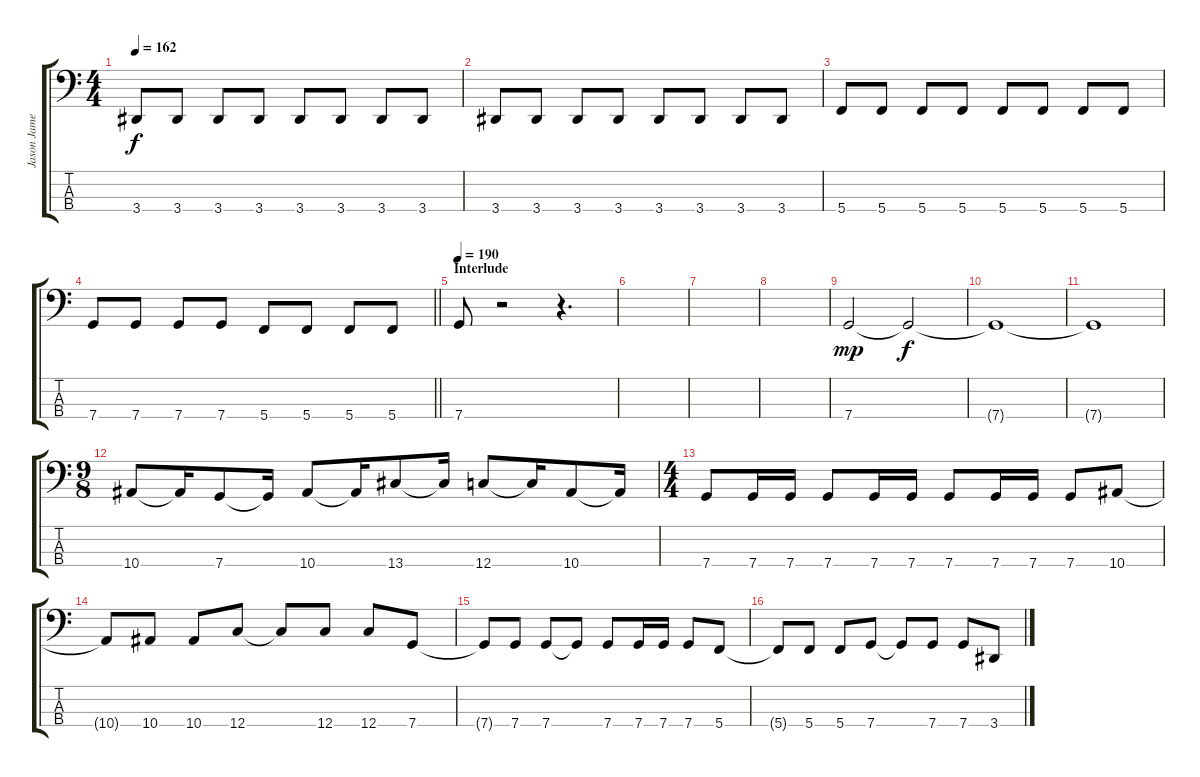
\track ("Jason James" "Jason Jame") {instrument electricbasspick}
\staff {score tabs}
\tuning (F2 C2 G1 C1) {hide}
\ts (4 4)
\tempo 162
\clef f4
\ks c
3.4.8{dy f} 3.4.8 3.4.8 3.4.8 3.4.8 3.4.8 3.4.8 3.4.8 |
3.4.8 3.4.8 3.4.8 3.4.8 3.4.8 3.4.8 3.4.8 3.4.8 |
5.4.8 5.4.8 5.4.8 5.4.8 5.4.8 5.4.8 5.4.8 5.4.8 |
\barLineRight lightlight
7.4.8 7.4.8 7.4.8 7.4.8 5.4.8 5.4.8 5.4.8 5.4.8 |
\section ("" "Interlude")
\tempo 190
7.4.8 r.2 r.4{d} |
|
|
|
7.4.2{dy mp} 7.4{t}.2{dy f} |
7.4{t}.1 |
7.4{t}.1 |
\ts (9 8)
10.4.8 10.4{t}.16 7.4.8 7.4{t}.16 10.4.8 10.4{t}.16 13.4.8 13.4{t}.16 12.4.8 12.4{t}.16 10.4.8 10.4{t}.16 |
\ts (4 4)
7.4.8 7.4.16 7.4.16 7.4.8 7.4.16 7.4.16 7.4.8 7.4.16 7.4.16 7.4.8 10.4.8 |
10.4{t}.8 10.4.8 10.4.8 12.4.8 12.4{t}.8 12.4.8 12.4.8 7.4.8 |
7.4{t}.8 7.4.8 7.4.8 7.4{t}.8 7.4.8 7.4.16 7.4.16 7.4.8 5.4.8 |
5.4{t}.8 5.4.8 5.4.8 7.4.8 7.4{t}.8 7.4.8 7.4.8 3.4.8
